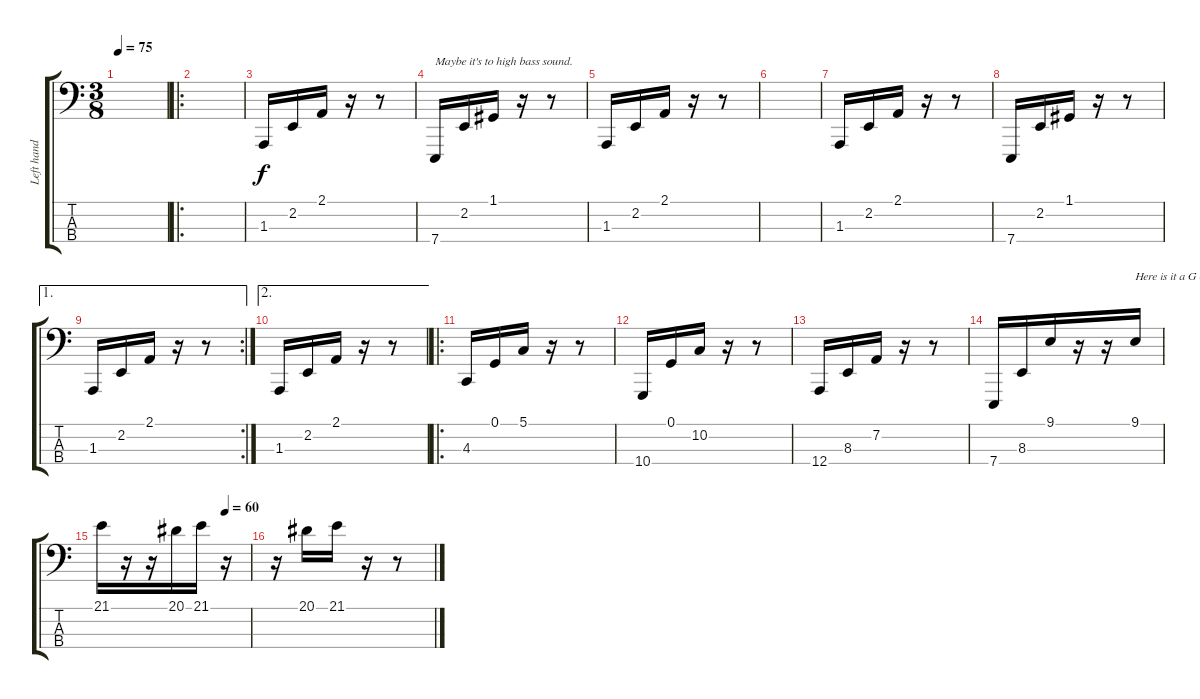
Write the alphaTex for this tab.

\track ("Left hand" "Left hand") {instrument acousticgrandpiano}
\staff {score tabs}
\tuning (G2 D2 Ab1 A0) {hide}
\ts (3 8)
\tempo 75
\clef f4
\ks c
|
\ro
|
1.3.16{instrument acousticgrandpiano} 2.2.16 2.1.16 r.16 r.8 |
7.4.16{txt "Maybe it's to high bass sound."} 2.2.16 1.1.16 r.16 r.8 |
1.3.16 2.2.16 2.1.16 r.16 r.8 |
|
1.3.16{instrument acousticgrandpiano} 2.2.16 2.1.16 r.16 r.8 |
7.4.16 2.2.16 1.1.16 r.16 r.8 |
\ae 1
\rc 2
1.3.16 2.2.16 2.1.16 r.16 r.8 |
\ae 2
1.3.16 2.2.16 2.1.16 r.16 r.8 |
\ro
4.3.16 0.1.16 5.1.16 r.16 r.8 |
10.4.16 0.1.16 10.2.16 r.16 r.8 |
12.4.16 8.3.16 7.2.16 r.16 r.8 |
7.4.16{instrument acousticgrandpiano} 8.3.16 9.1.16 r.16 r.16 9.1.16{txt "Here is it a G clef"} |
\tempo (60 0.8333333333333334)
21.1.16 r.16 r.16 20.1.16 21.1.16 r.16 |
r.16 20.1.16 21.1.16 r.16 r.8
